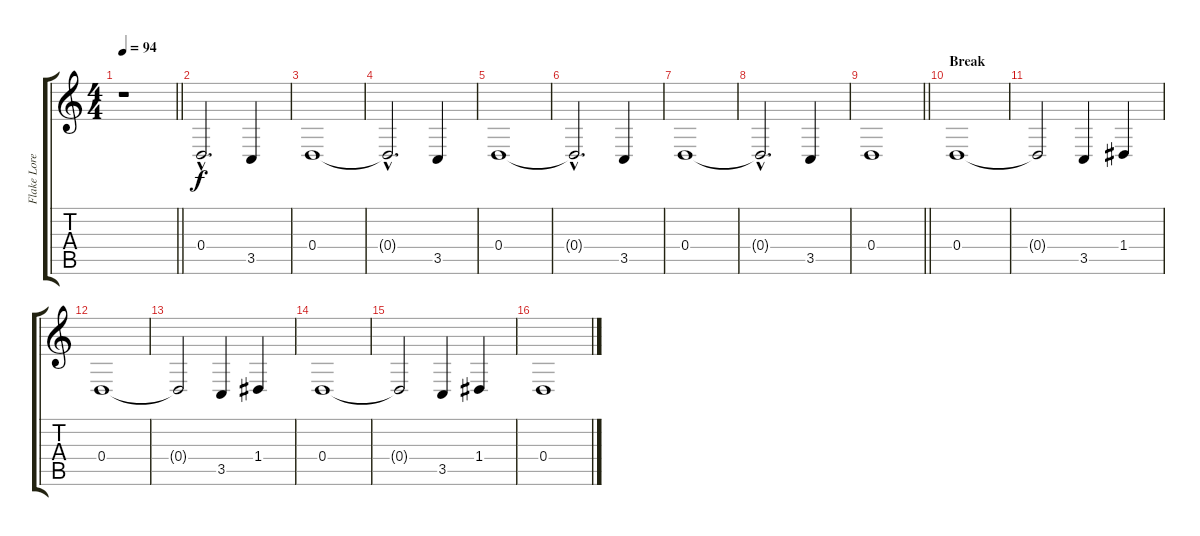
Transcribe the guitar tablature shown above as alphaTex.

\track ("Flake Lorenz [Keyboard]" "Flake Lore") {instrument honkytonkpiano}
\staff {score tabs}
\tuning (E4 B3 G3 D3 A2 D2) {hide}
\ts (4 4)
\tempo 94
\clef g2
\barLineRight lightlight
\ks c
r.1{dy f} |
\section ("" "")
0.4{hac}.2{d volume 16 instrument tuba} 3.5.4 |
0.4.1 |
0.4{hac t}.2{d} 3.5.4 |
0.4.1 |
0.4{hac t}.2{d} 3.5.4 |
0.4.1 |
0.4{hac t}.2{d} 3.5.4 |
\barLineRight lightlight
0.4.1 |
\section ("" "Break")
0.4.1{volume 10} |
0.4{t}.2 3.5.4 1.4.4 |
0.4.1{volume 13} |
0.4{t}.2 3.5.4 1.4.4 |
0.4.1 |
0.4{t}.2 3.5.4 1.4.4 |
0.4.1
